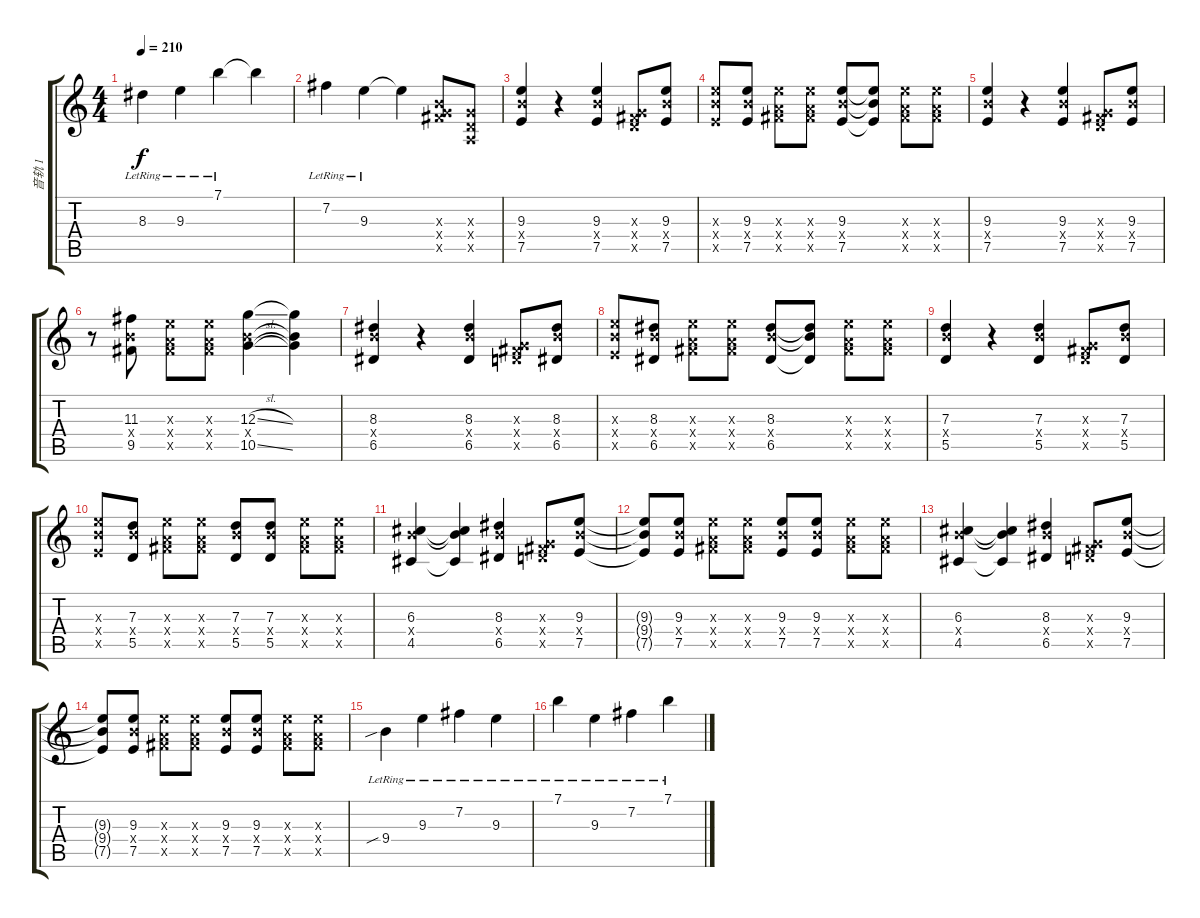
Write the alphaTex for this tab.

\track ("音轨 1" "音轨 1") {instrument overdrivenguitar}
\staff {score tabs}
\tuning (E4 B3 G3 D3 A2 E2) {hide}
\ts (4 4)
\tempo 210
\clef g2
\ks c
8.3{lr}.4{dy f} 9.3{lr}.4 7.1{lr}.4 7.1{t}.4 |
7.2{lr}.4 9.3{lr}.4 9.3{t}.4 (0.3{x} 9.4{x} 9.5{x}).8 (0.3{x} 0.4{x} 0.5{x}).8 |
(9.3 9.4{x} 7.5).4 r.4 (9.3 9.4{x} 7.5).4 (0.3{x} 0.4{x} 9.5{x}).8 (9.3 9.4{x} 7.5).8 |
(9.3{x} 9.4{x} 7.5{x}).8 (9.3 9.4{x} 7.5).8 (9.3{x} 7.4{x} 9.5{x}).8 (9.3{x} 7.4{x} 9.5{x}).8 (9.3 9.4{x} 7.5).8 (9.3{t} 9.4{t} 7.5{t}).8 (9.3{x} 7.4{x} 9.5{x}).8 (9.3{x} 7.4{x} 9.5{x}).8 |
(9.3 9.4{x} 7.5).4 r.4 (9.3 9.4{x} 7.5).4 (0.3{x} 0.4{x} 9.5{x}).8 (9.3 9.4{x} 7.5).8 |
r.8 (11.3 9.4{x} 9.5).8 (9.3{x} 7.4{x} 9.5{x}).8 (9.3{x} 7.4{x} 9.5{x}).8 (12.3{sl} 9.4{x} 10.5{sl}).4 (12.3{t} 9.4{t} 10.5{t}).4 |
(8.3 9.4{x} 6.5).4 r.4 (8.3 9.4{x} 6.5).4 (0.3{x} 0.4{x} 9.5{x}).8 (8.3 9.4{x} 6.5).8 |
(9.3{x} 9.4{x} 7.5{x}).8 (8.3 9.4{x} 6.5).8 (9.3{x} 7.4{x} 9.5{x}).8 (9.3{x} 7.4{x} 9.5{x}).8 (8.3 9.4{x} 6.5).8 (8.3{t} 9.4{t} 6.5{t}).8 (9.3{x} 7.4{x} 9.5{x}).8 (9.3{x} 7.4{x} 9.5{x}).8 |
(7.3 9.4{x} 5.5).4 r.4 (7.3 9.4{x} 5.5).4 (0.3{x} 0.4{x} 9.5{x}).8 (7.3 9.4{x} 5.5).8 |
(9.3{x} 9.4{x} 7.5{x}).8 (7.3 9.4{x} 5.5).8 (9.3{x} 7.4{x} 9.5{x}).8 (9.3{x} 7.4{x} 9.5{x}).8 (7.3 9.4{x} 5.5).8 (7.3 9.4{x} 5.5).8 (9.3{x} 7.4{x} 9.5{x}).8 (9.3{x} 7.4{x} 9.5{x}).8 |
(6.3 9.4{x} 4.5).4 (6.3{t} 9.4{t} 4.5{t}).4 (8.3 9.4{x} 6.5).4 (0.3{x} 0.4{x} 9.5{x}).8 (9.3 9.4{x} 7.5).8 |
(9.3{t} 9.4{t} 7.5{t}).8 (9.3 9.4{x} 7.5).8 (9.3{x} 7.4{x} 9.5{x}).8 (9.3{x} 7.4{x} 9.5{x}).8 (9.3 9.4{x} 7.5).8 (9.3 9.4{x} 7.5).8 (9.3{x} 7.4{x} 9.5{x}).8 (9.3{x} 7.4{x} 9.5{x}).8 |
(6.3 9.4{x} 4.5).4 (6.3{t} 9.4{t} 4.5{t}).4 (8.3 9.4{x} 6.5).4 (0.3{x} 0.4{x} 9.5{x}).8 (9.3 9.4{x} 7.5).8 |
(9.3{t} 9.4{t} 7.5{t}).8 (9.3 9.4{x} 7.5).8 (9.3{x} 7.4{x} 9.5{x}).8 (9.3{x} 7.4{x} 9.5{x}).8 (9.3 9.4{x} 7.5).8 (9.3 9.4{x} 7.5).8 (9.3{x} 7.4{x} 9.5{x}).8 (9.3{x} 7.4{x} 9.5{x}).8 |
9.4{sib lr}.4 9.3{lr}.4 7.2{lr}.4 9.3{lr}.4 |
7.1{lr}.4 9.3{lr}.4 7.2{lr}.4 7.1{lr}.4
